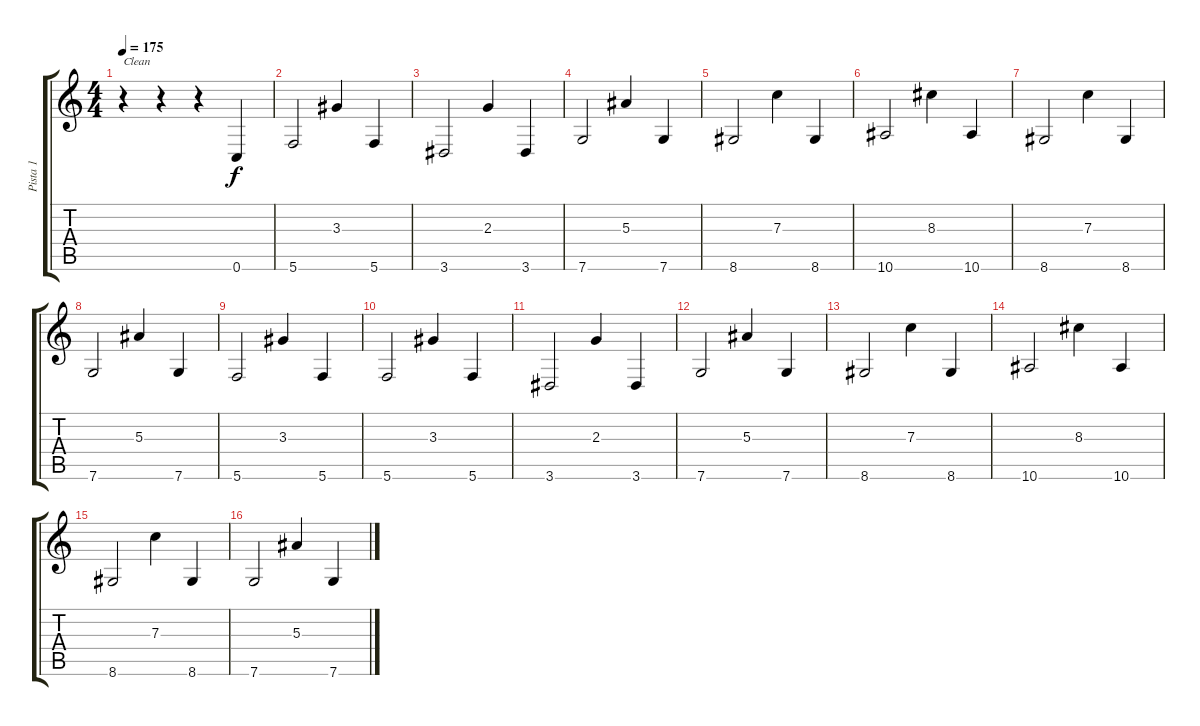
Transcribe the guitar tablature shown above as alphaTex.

\track ("Pista 1" "Pista 1") {instrument electricguitarclean}
\staff {score tabs}
\tuning (D4 A3 F3 C3 G2 C2) {hide}
\ts (4 4)
\tempo 175
\clef g2
\ks c
r.4{txt "Clean" dy f instrument electricguitarclean} r.4 r.4 0.6.4 |
5.6.2 3.3.4 5.6.4 |
3.6.2 2.3.4 3.6.4 |
7.6.2 5.3.4 7.6.4 |
8.6.2 7.3.4 8.6.4 |
10.6.2 8.3.4 10.6.4 |
8.6.2 7.3.4 8.6.4 |
7.6.2 5.3.4 7.6.4 |
5.6.2 3.3.4 5.6.4 |
5.6.2 3.3.4 5.6.4 |
3.6.2 2.3.4 3.6.4 |
7.6.2 5.3.4 7.6.4 |
8.6.2 7.3.4 8.6.4 |
10.6.2 8.3.4 10.6.4 |
8.6.2 7.3.4 8.6.4 |
7.6.2 5.3.4 7.6.4
